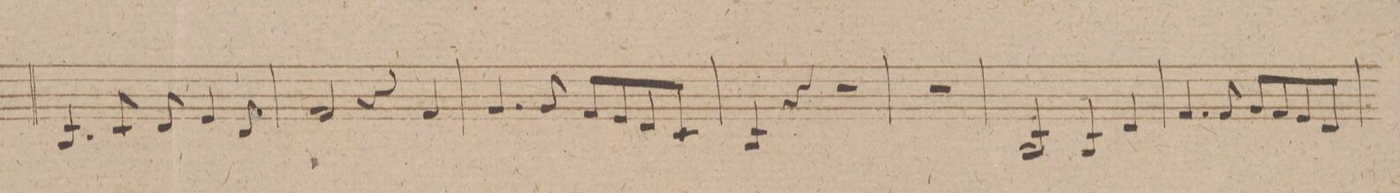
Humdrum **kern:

**kern	**dynam
*I"Violino 2do	*
*clefG2	*
*k[f#c#g#d#]	*
*met(c)	*
*M4/4	*
4.B/	.
8c#/	.
8d#/	.
4e/	.
8d#/	.
=233	=233
2f#/	.
4r	.
4f#/	.
=234	=234
4.g#/	.
8g#/	.
8f#/L	.
8e/	.
8d#/	.
8c#/J	.
=235	=235
4B/	.
4r	.
2r	.
=236	=236
1r	.
=237	=237
2B/	.
4B/	.
4d#/	.
=238	=238
4.f#/	.
8f#/	.
8g#/L	.
8f#/	.
8e/	.
8d#/J	.
=239	=239
*-	*-
